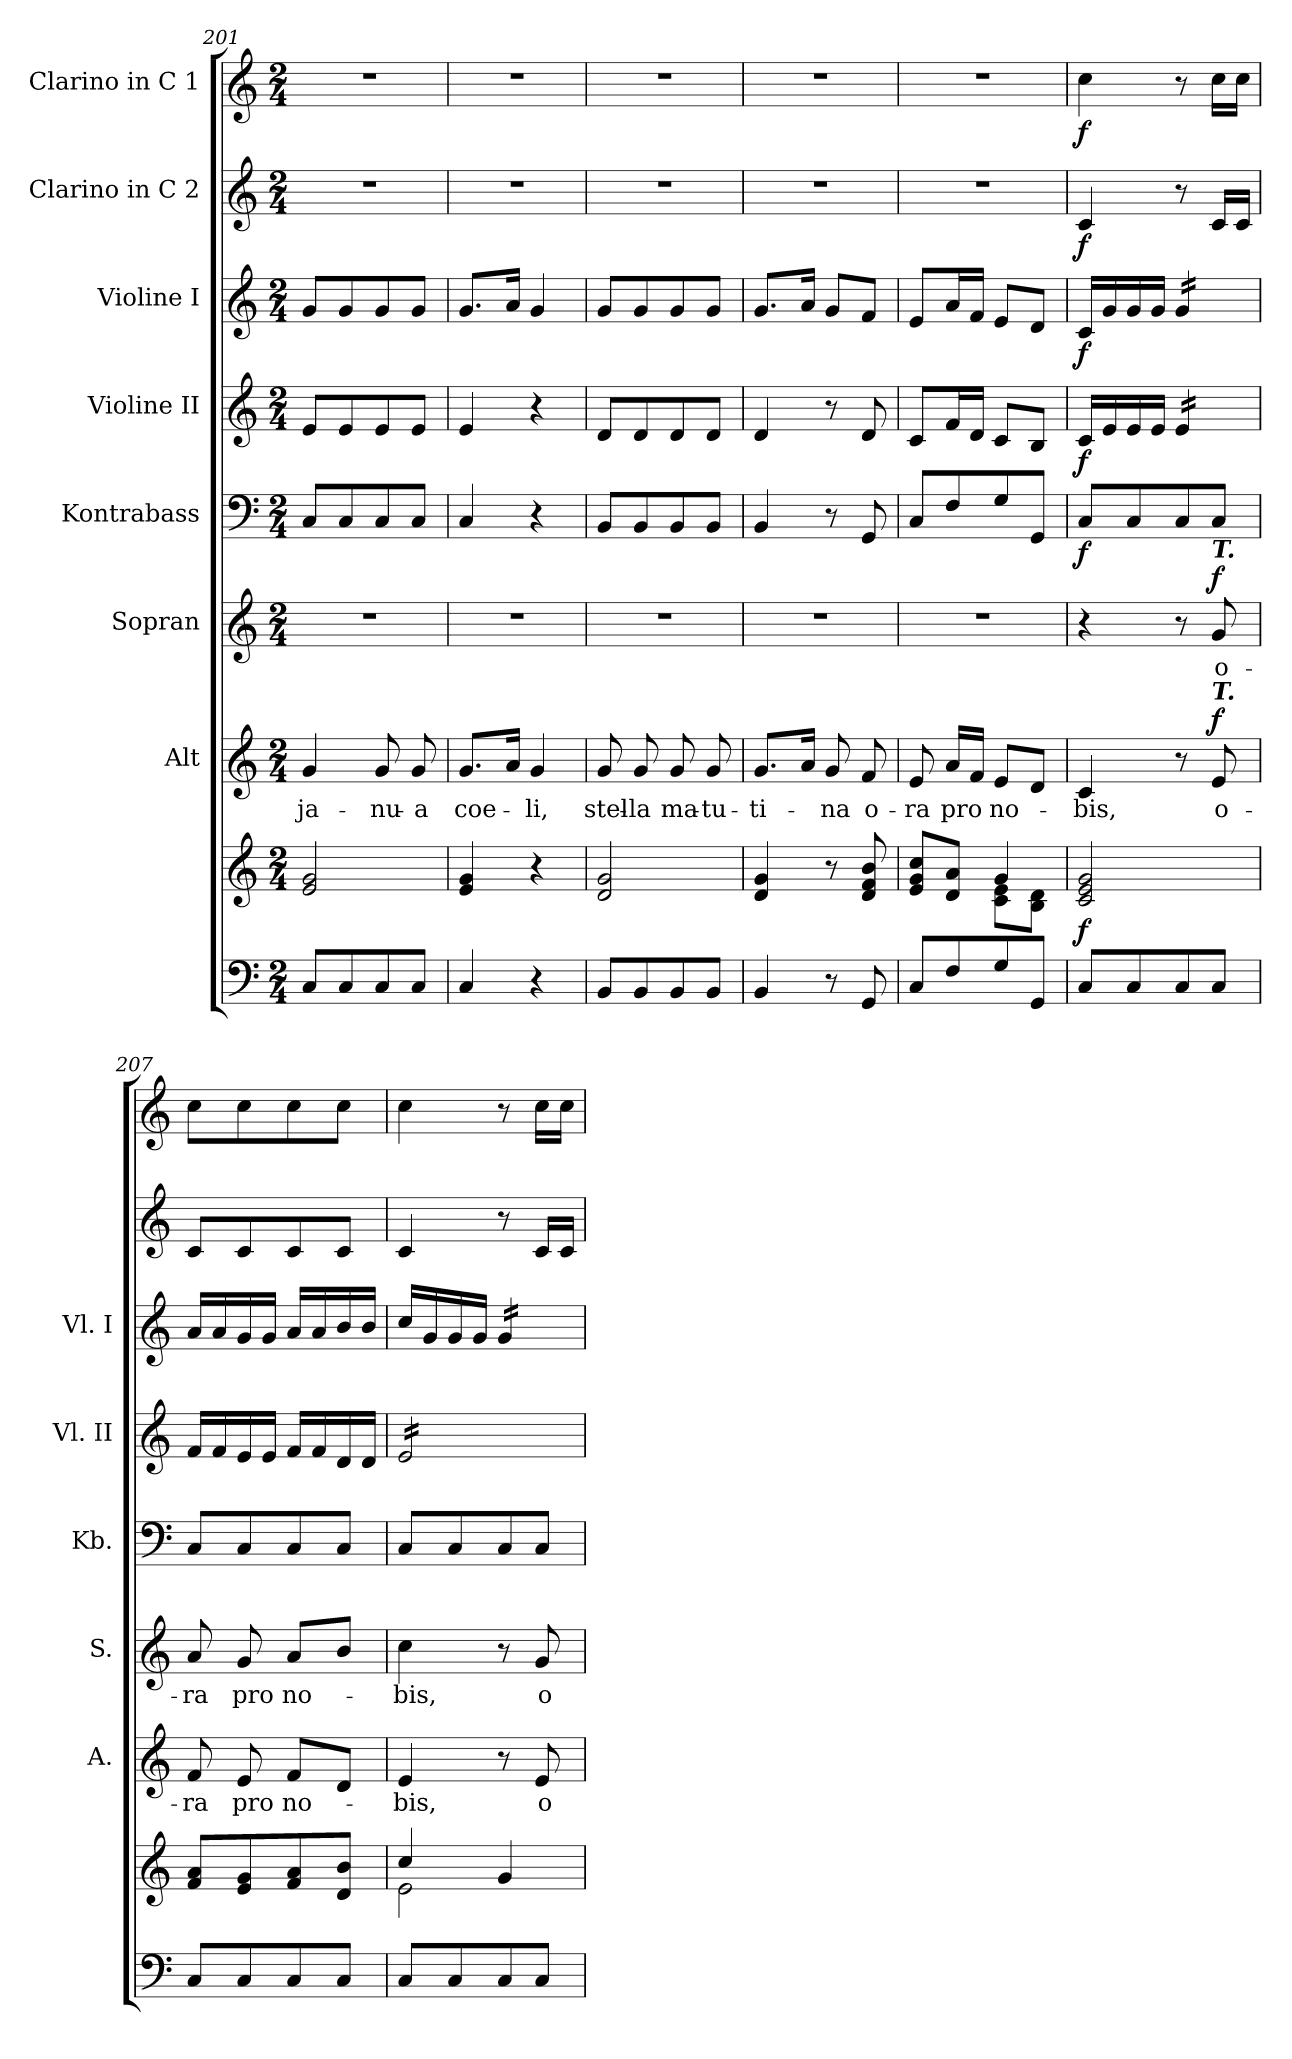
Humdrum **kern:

**kern	**kern	**dynam	**kern	**text	**dynam	**kern	**text	**dynam	**kern	**dynam	**kern	**dynam	**kern	**dynam	**kern	**dynam	**kern	**dynam
*part8	*part8	*part8	*part7	*part7	*part7	*part6	*part6	*part6	*part5	*part5	*part4	*part4	*part3	*part3	*part2	*part2	*part1	*part1
*staff9	*staff8	*staff8/9	*staff7	*staff7	*staff7	*staff6	*staff6	*staff6	*staff5	*staff5	*staff4	*staff4	*staff3	*staff3	*staff2	*staff2	*staff1	*staff1
*	*	*	*I"Alt	*	*	*I"Sopran	*	*	*I"Kontrabass	*	*I"Violine II	*	*I"Violine I	*	*I"Clarino in C 2	*	*I"Clarino in C 1	*
*	*	*	*I'A.	*	*	*I'S.	*	*	*I'Kb.	*	*I'Vl. II	*	*I'Vl. I	*	*	*	*	*
*clefF4	*clefG2	*	*clefG2	*	*	*clefG2	*	*	*clefF4	*	*clefG2	*	*clefG2	*	*clefG2	*	*clefG2	*
*	*	*	*	*	*	*	*	*	*ITrd7c12	*	*	*	*	*	*	*	*	*
*k[]	*k[]	*	*k[]	*	*	*k[]	*	*	*k[]	*	*k[]	*	*k[]	*	*k[]	*	*k[]	*
*C:	*C:	*	*C:	*	*	*C:	*	*	*C:	*	*C:	*	*C:	*	*C:	*	*C:	*
*M2/4	*M2/4	*	*M2/4	*	*	*M2/4	*	*	*M2/4	*	*M2/4	*	*M2/4	*	*M2/4	*	*M2/4	*
=201	=201	=201	=201	=201	=201	=201	=201	=201	=201	=201	=201	=201	=201	=201	=201	=201	=201	=201
!	!	!	!	!LO:LY:b	!	!	!	!	!	!	!	!	!	!	!	!	!	!
8C/L	2e/ 2g/	.	4g/	ja-	.	2r	.	.	8CC/L	.	8e/L	.	8g/L	.	2r	.	2r	.
8C/	.	.	.	.	.	.	.	.	8CC/	.	8e/	.	8g/	.	.	.	.	.
!	!	!	!	!LO:LY:b	!	!	!	!	!	!	!	!	!	!	!	!	!	!
8C/	.	.	8g/	-nu-	.	.	.	.	8CC/	.	8e/	.	8g/	.	.	.	.	.
!	!	!	!	!LO:LY:b	!	!	!	!	!	!	!	!	!	!	!	!	!	!
8C/J	.	.	8g/	-a	.	.	.	.	8CC/J	.	8e/J	.	8g/J	.	.	.	.	.
=202	=202	=202	=202	=202	=202	=202	=202	=202	=202	=202	=202	=202	=202	=202	=202	=202	=202	=202
!	!	!	!	!LO:LY:b	!	!	!	!	!	!	!	!	!	!	!	!	!	!
4C/	4e/ 4g/	.	8.g/L	coe-	.	2r	.	.	4CC/	.	4e/	.	8.g/L	.	2r	.	2r	.
.	.	.	16a/Jk	.	.	.	.	.	.	.	.	.	16a/Jk	.	.	.	.	.
!	!	!	!	!LO:LY:b	!	!	!	!	!	!	!	!	!	!	!	!	!	!
4r	4r	.	4g/	-li,	.	.	.	.	4r	.	4r	.	4g/	.	.	.	.	.
=203	=203	=203	=203	=203	=203	=203	=203	=203	=203	=203	=203	=203	=203	=203	=203	=203	=203	=203
!	!	!	!	!LO:LY:b	!	!	!	!	!	!	!	!	!	!	!	!	!	!
8BB/L	2d/ 2g/	.	8g/	stel-	.	2r	.	.	8BBB/L	.	8d/L	.	8g/L	.	2r	.	2r	.
!	!	!	!	!LO:LY:b	!	!	!	!	!	!	!	!	!	!	!	!	!	!
8BB/	.	.	8g/	-la	.	.	.	.	8BBB/	.	8d/	.	8g/	.	.	.	.	.
!	!	!	!	!LO:LY:b	!	!	!	!	!	!	!	!	!	!	!	!	!	!
8BB/	.	.	8g/	ma-	.	.	.	.	8BBB/	.	8d/	.	8g/	.	.	.	.	.
!	!	!	!	!LO:LY:b	!	!	!	!	!	!	!	!	!	!	!	!	!	!
8BB/J	.	.	8g/	-tu-	.	.	.	.	8BBB/J	.	8d/J	.	8g/J	.	.	.	.	.
=204	=204	=204	=204	=204	=204	=204	=204	=204	=204	=204	=204	=204	=204	=204	=204	=204	=204	=204
!	!	!	!	!LO:LY:b	!	!	!	!	!	!	!	!	!	!	!	!	!	!
4BB/	4d/ 4g/	.	8.g/L	-ti-	.	2r	.	.	4BBB/	.	4d/	.	8.g/L	.	2r	.	2r	.
.	.	.	16a/Jk	.	.	.	.	.	.	.	.	.	16a/Jk	.	.	.	.	.
!	!	!	!	!LO:LY:b	!	!	!	!	!	!	!	!	!	!	!	!	!	!
8r	8r	.	8g/	-na	.	.	.	.	8r	.	8r	.	8g/L	.	.	.	.	.
!	!	!	!	!LO:LY:b	!	!	!	!	!	!	!	!	!	!	!	!	!	!
8GG/	8d/ 8f/ 8b/	.	8f/	o-	.	.	.	.	8GGG/	.	8d/	.	8f/J	.	.	.	.	.
=205	=205	=205	=205	=205	=205	=205	=205	=205	=205	=205	=205	=205	=205	=205	=205	=205	=205	=205
*	*^	*	*	*	*	*	*	*	*	*	*	*	*	*	*	*	*	*
!	!	!	!	!	!LO:LY:b	!	!	!	!	!	!	!	!	!	!	!	!	!	!
8C/L	8e/ 8g/ 8cc/L	4ryy	.	8e/	-ra	.	2r	.	.	8CC/L	.	8c/L	.	8e/L	.	2r	.	2r	.
!	!	!	!	!	!LO:LY:b	!	!	!	!	!	!	!	!	!	!	!	!	!	!
8F/	8d/ 8a/J	.	.	16a/LL	pro	.	.	.	.	8FF/	.	16f/L	.	16a/L	.	.	.	.	.
.	.	.	.	16f/JJ	.	.	.	.	.	.	.	16d/JJ	.	16f/JJ	.	.	.	.	.
!	!	!	!	!	!LO:LY:b	!	!	!	!	!	!	!	!	!	!	!	!	!	!
8G/	4g/	8c\ 8e\L	.	8e/L	no-	.	.	.	.	8GG/	.	8c/L	.	8e/L	.	.	.	.	.
8GG/J	.	8B\ 8d\J	.	8d/J	.	.	.	.	.	8GGG/J	.	8B/J	.	8d/J	.	.	.	.	.
!!LO:PB:g=z
=206	=206	=206	=206	=206	=206	=206	=206	=206	=206	=206	=206	=206	=206	=206	=206	=206	=206	=206	=206
!	!	!	!LO:DY:a=2	!	!LO:LY:b	!	!	!	!	!	!LO:DY:b	!	!LO:DY:b	!	!LO:DY:b	!	!LO:DY:b	!	!LO:DY:b
*	*v	*v	*	*	*	*	*	*	*	*	*	*	*	*	*	*	*	*	*
8C/L	2c/ 2e/ 2g/	f	4c/	-bis,	.	4r	.	.	8CC/L	f	16c/LL	f	16c/LL	f	4c/	f	4cc\	f
.	.	.	.	.	.	.	.	.	.	.	16e/	.	16g/	.	.	.	.	.
8C/	.	.	.	.	.	.	.	.	8CC/	.	16e/	.	16g/	.	.	.	.	.
.	.	.	.	.	.	.	.	.	.	.	16e/JJ	.	16g/JJ	.	.	.	.	.
*	*	*	*	*	*	*	*	*	*	*	*tremolo	*	*	*	*	*	*	*
*	*	*	*	*	*	*	*	*	*	*	*	*	*tremolo	*	*	*	*	*
8C/	.	.	8r	.	.	8r	.	.	8CC/	.	16e/LL	.	16g/LL	.	8r	.	8r	.
.	.	.	.	.	.	.	.	.	.	.	16e/	.	16g/	.	.	.	.	.
!	!	!	!	!	!	!LO:TX:a:Bi:t=T.	!	!	!	!	!	!	!	!	!	!	!	!
!	!	!	!LO:TX:a:Bi:t=T.	!	!	!	!	!	!	!	!	!	!	!	!	!	!	!
!	!	!	!	!LO:LY:b	!LO:DY:a	!	!LO:LY:b	!LO:DY:a	!	!	!	!	!	!	!	!	!	!
8C/J	.	.	8e/	o-	f	8g/	o-	f	8CC/J	.	16e/	.	16g/	.	16c/LL	.	16cc\LL	.
.	.	.	.	.	.	.	.	.	.	.	16e/JJ	.	16g/JJ	.	16c/JJ	.	16cc\JJ	.
*	*	*	*	*	*	*	*	*	*	*	*	*	*Xtremolo	*	*	*	*	*
*	*	*	*	*	*	*	*	*	*	*	*Xtremolo	*	*	*	*	*	*	*
=207	=207	=207	=207	=207	=207	=207	=207	=207	=207	=207	=207	=207	=207	=207	=207	=207	=207	=207
!	!	!	!	!LO:LY:b	!	!	!LO:LY:b	!	!	!	!	!	!	!	!	!	!	!
8C/L	8f/ 8a/L	.	8f/	-ra	.	8a/	-ra	.	8CC/L	.	16f/LL	.	16a/LL	.	8c/L	.	8cc\L	.
.	.	.	.	.	.	.	.	.	.	.	16f/	.	16a/	.	.	.	.	.
!	!	!	!	!LO:LY:b	!	!	!LO:LY:b	!	!	!	!	!	!	!	!	!	!	!
8C/	8e/ 8g/	.	8e/	pro	.	8g/	pro	.	8CC/	.	16e/	.	16g/	.	8c/	.	8cc\	.
.	.	.	.	.	.	.	.	.	.	.	16e/JJ	.	16g/JJ	.	.	.	.	.
!	!	!	!	!LO:LY:b	!	!	!LO:LY:b	!	!	!	!	!	!	!	!	!	!	!
8C/	8f/ 8a/	.	8f/L	no-	.	8a/L	no-	.	8CC/	.	16f/LL	.	16a/LL	.	8c/	.	8cc\	.
.	.	.	.	.	.	.	.	.	.	.	16f/	.	16a/	.	.	.	.	.
8C/J	8d/ 8b/J	.	8d/J	.	.	8b/J	.	.	8CC/J	.	16d/	.	16b/	.	8c/J	.	8cc\J	.
.	.	.	.	.	.	.	.	.	.	.	16d/JJ	.	16b/JJ	.	.	.	.	.
=208	=208	=208	=208	=208	=208	=208	=208	=208	=208	=208	=208	=208	=208	=208	=208	=208	=208	=208
*	*^	*	*	*	*	*	*	*	*	*	*	*	*	*	*	*	*	*
!	!	!	!	!	!LO:LY:b	!	!	!LO:LY:b	!	!	!	!	!	!	!	!	!	!	!
*	*	*	*	*	*	*	*	*	*	*	*	*tremolo	*	*	*	*	*	*	*
8C/L	4cc/	2e\	.	4e/	-bis,	.	4cc\	-bis,	.	8CC/L	.	16e/LL	.	16cc/LL	.	4c/	.	4cc\	.
.	.	.	.	.	.	.	.	.	.	.	.	16e/	.	16g/	.	.	.	.	.
8C/	.	.	.	.	.	.	.	.	.	8CC/	.	16e/	.	16g/	.	.	.	.	.
.	.	.	.	.	.	.	.	.	.	.	.	16e/	.	16g/JJ	.	.	.	.	.
*	*	*	*	*	*	*	*	*	*	*	*	*	*	*tremolo	*	*	*	*	*
8C/	4g/	.	.	8r	.	.	8r	.	.	8CC/	.	16e/	.	16g/LL	.	8r	.	8r	.
.	.	.	.	.	.	.	.	.	.	.	.	16e/	.	16g/	.	.	.	.	.
!	!	!	!	!	!LO:LY:b	!	!	!LO:LY:b	!	!	!	!	!	!	!	!	!	!	!
8C/J	.	.	.	8e/	o-	.	8g/	o-	.	8CC/J	.	16e/	.	16g/	.	16c/LL	.	16cc\LL	.
.	.	.	.	.	.	.	.	.	.	.	.	16e/JJ	.	16g/JJ	.	16c/JJ	.	16cc\JJ	.
*	*	*	*	*	*	*	*	*	*	*	*	*	*	*Xtremolo	*	*	*	*	*
*	*	*	*	*	*	*	*	*	*	*	*	*Xtremolo	*	*	*	*	*	*	*
*	*v	*v	*	*	*	*	*	*	*	*	*	*	*	*	*	*	*	*	*
=	=	=	=	=	=	=	=	=	=	=	=	=	=	=	=	=	=	=
*-	*-	*-	*-	*-	*-	*-	*-	*-	*-	*-	*-	*-	*-	*-	*-	*-	*-	*-
